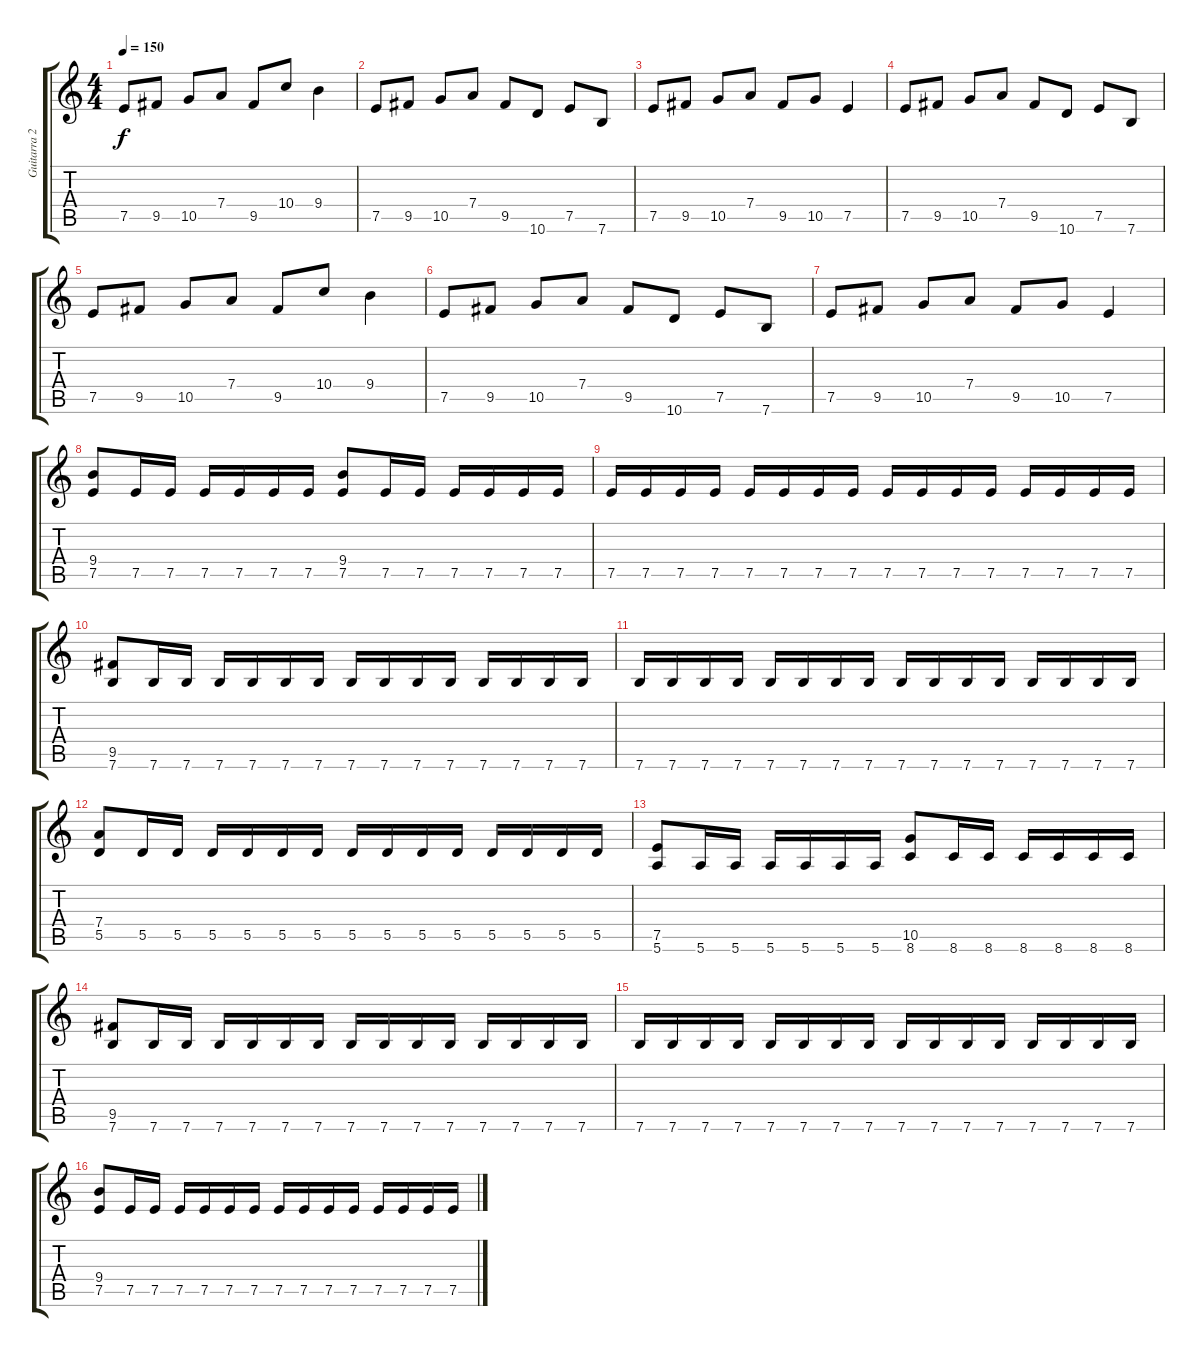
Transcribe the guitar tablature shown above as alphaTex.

\track ("Guitarra 2" "Guitarra 2") {instrument distortionguitar}
\staff {score tabs}
\tuning (E4 B3 G3 D3 A2 E2) {hide}
\ts (4 4)
\tempo 150
\clef g2
\ks c
7.5.8{dy f} 9.5.8 10.5.8 7.4.8 9.5.8 10.4.8 9.4.4 |
7.5.8 9.5.8 10.5.8 7.4.8 9.5.8 10.6.8 7.5.8 7.6.8 |
7.5.8 9.5.8 10.5.8 7.4.8 9.5.8 10.5.8 7.5.4 |
7.5.8 9.5.8 10.5.8 7.4.8 9.5.8 10.6.8 7.5.8 7.6.8 |
7.5.8 9.5.8 10.5.8 7.4.8 9.5.8 10.4.8 9.4.4 |
7.5.8 9.5.8 10.5.8 7.4.8 9.5.8 10.6.8 7.5.8 7.6.8 |
7.5.8 9.5.8 10.5.8 7.4.8 9.5.8 10.5.8 7.5.4 |
(9.4 7.5).8 7.5.16 7.5.16 7.5.16 7.5.16 7.5.16 7.5.16 (9.4 7.5).8 7.5.16 7.5.16 7.5.16 7.5.16 7.5.16 7.5.16 |
7.5.16 7.5.16 7.5.16 7.5.16 7.5.16 7.5.16 7.5.16 7.5.16 7.5.16 7.5.16 7.5.16 7.5.16 7.5.16 7.5.16 7.5.16 7.5.16 |
(9.5 7.6).8 7.6.16 7.6.16 7.6.16 7.6.16 7.6.16 7.6.16 7.6.16 7.6.16 7.6.16 7.6.16 7.6.16 7.6.16 7.6.16 7.6.16 |
7.6.16 7.6.16 7.6.16 7.6.16 7.6.16 7.6.16 7.6.16 7.6.16 7.6.16 7.6.16 7.6.16 7.6.16 7.6.16 7.6.16 7.6.16 7.6.16 |
(7.4 5.5).8 5.5.16 5.5.16 5.5.16 5.5.16 5.5.16 5.5.16 5.5.16 5.5.16 5.5.16 5.5.16 5.5.16 5.5.16 5.5.16 5.5.16 |
(7.5 5.6).8 5.6.16 5.6.16 5.6.16 5.6.16 5.6.16 5.6.16 (10.5 8.6).8 8.6.16 8.6.16 8.6.16 8.6.16 8.6.16 8.6.16 |
(9.5 7.6).8 7.6.16 7.6.16 7.6.16 7.6.16 7.6.16 7.6.16 7.6.16 7.6.16 7.6.16 7.6.16 7.6.16 7.6.16 7.6.16 7.6.16 |
7.6.16 7.6.16 7.6.16 7.6.16 7.6.16 7.6.16 7.6.16 7.6.16 7.6.16 7.6.16 7.6.16 7.6.16 7.6.16 7.6.16 7.6.16 7.6.16 |
(9.4 7.5).8 7.5.16 7.5.16 7.5.16 7.5.16 7.5.16 7.5.16 7.5.16 7.5.16 7.5.16 7.5.16 7.5.16 7.5.16 7.5.16 7.5.16
